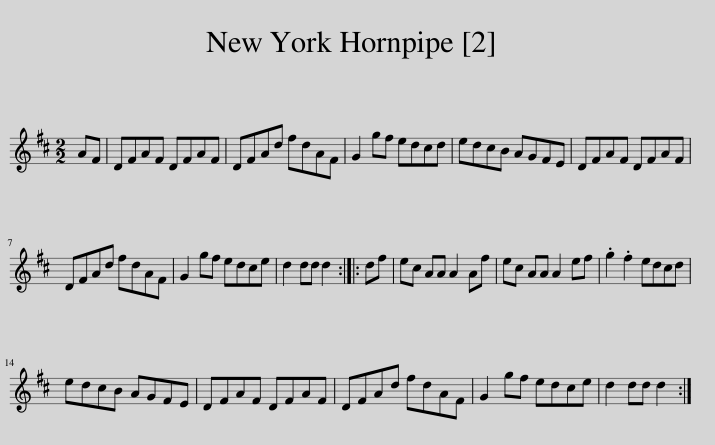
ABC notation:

X:1
L:1/8
M:2/2
I:linebreak $
K:D
V:1 treble
V:1
 AF | DFAF DFAF | DFAd fdAF | G2 gf edcd | edcB AGFE | %5
 DFAF DFAF |$ DFAd fdAF | G2 gf edce | d2 dd d2 :: df | %10
 ec AA A2 Af | ec AA A2 ef | .g2 .f2 edcd |$ edcB AGFE | DFAF DFAF | %15
 DFAd fdAF | G2 gf edce | d2 dd d2 :| %18
